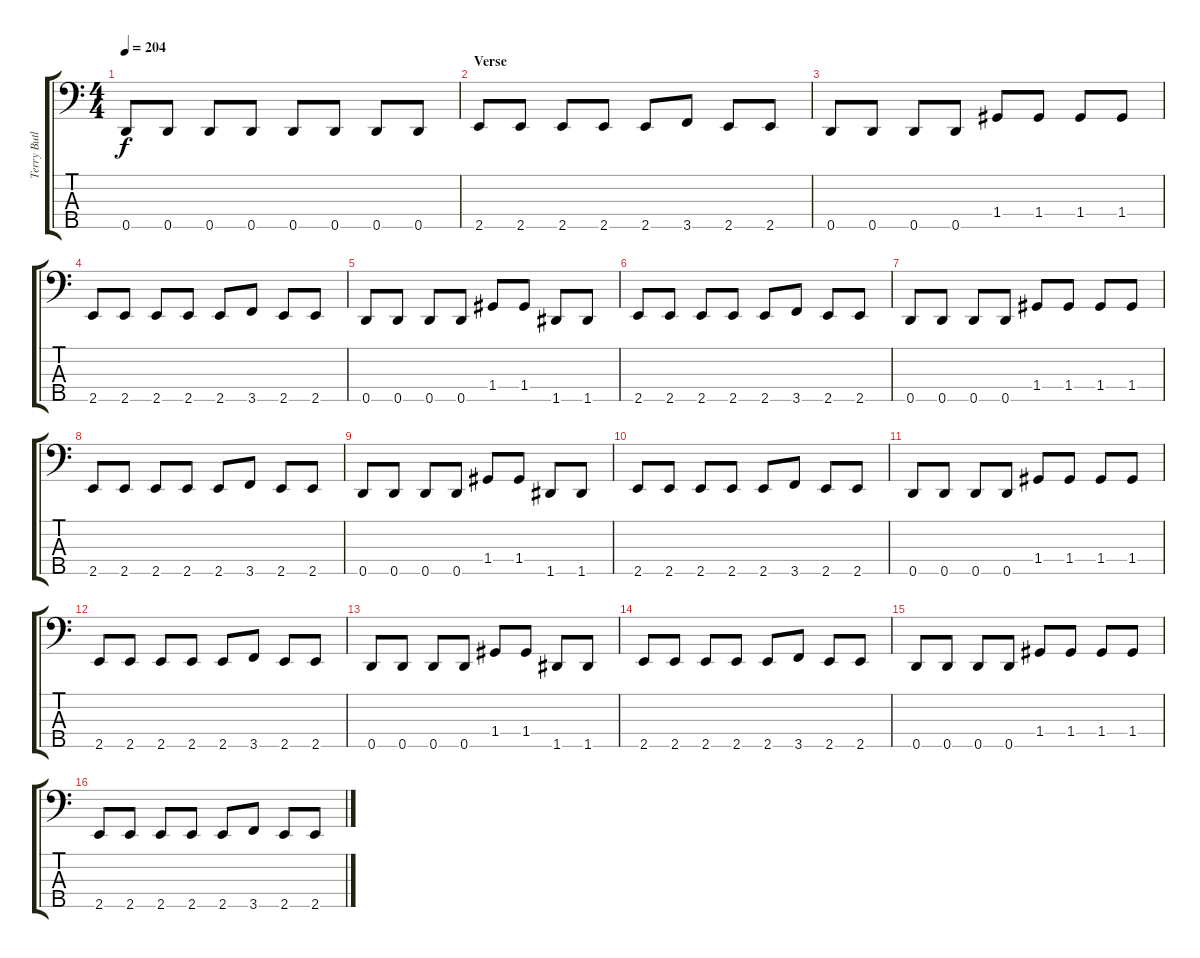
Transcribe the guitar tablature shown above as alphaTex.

\track ("Terry Butler" "Terry Butl") {instrument electricbassfinger}
\staff {score tabs}
\tuning (A2 F2 C2 G1 D1) {hide}
\ts (4 4)
\tempo 204
\clef f4
\ks c
0.5.8{dy f} 0.5.8 0.5.8 0.5.8 0.5.8 0.5.8 0.5.8 0.5.8 |
\section ("" "Verse")
2.5.8 2.5.8 2.5.8 2.5.8 2.5.8 3.5.8 2.5.8 2.5.8 |
0.5.8 0.5.8 0.5.8 0.5.8 1.4.8 1.4.8 1.4.8 1.4.8 |
2.5.8 2.5.8 2.5.8 2.5.8 2.5.8 3.5.8 2.5.8 2.5.8 |
0.5.8 0.5.8 0.5.8 0.5.8 1.4.8 1.4.8 1.5.8 1.5.8 |
2.5.8 2.5.8 2.5.8 2.5.8 2.5.8 3.5.8 2.5.8 2.5.8 |
0.5.8 0.5.8 0.5.8 0.5.8 1.4.8 1.4.8 1.4.8 1.4.8 |
2.5.8 2.5.8 2.5.8 2.5.8 2.5.8 3.5.8 2.5.8 2.5.8 |
0.5.8 0.5.8 0.5.8 0.5.8 1.4.8 1.4.8 1.5.8 1.5.8 |
2.5.8 2.5.8 2.5.8 2.5.8 2.5.8 3.5.8 2.5.8 2.5.8 |
0.5.8 0.5.8 0.5.8 0.5.8 1.4.8 1.4.8 1.4.8 1.4.8 |
2.5.8 2.5.8 2.5.8 2.5.8 2.5.8 3.5.8 2.5.8 2.5.8 |
0.5.8 0.5.8 0.5.8 0.5.8 1.4.8 1.4.8 1.5.8 1.5.8 |
2.5.8 2.5.8 2.5.8 2.5.8 2.5.8 3.5.8 2.5.8 2.5.8 |
0.5.8 0.5.8 0.5.8 0.5.8 1.4.8 1.4.8 1.4.8 1.4.8 |
2.5.8 2.5.8 2.5.8 2.5.8 2.5.8 3.5.8 2.5.8 2.5.8
